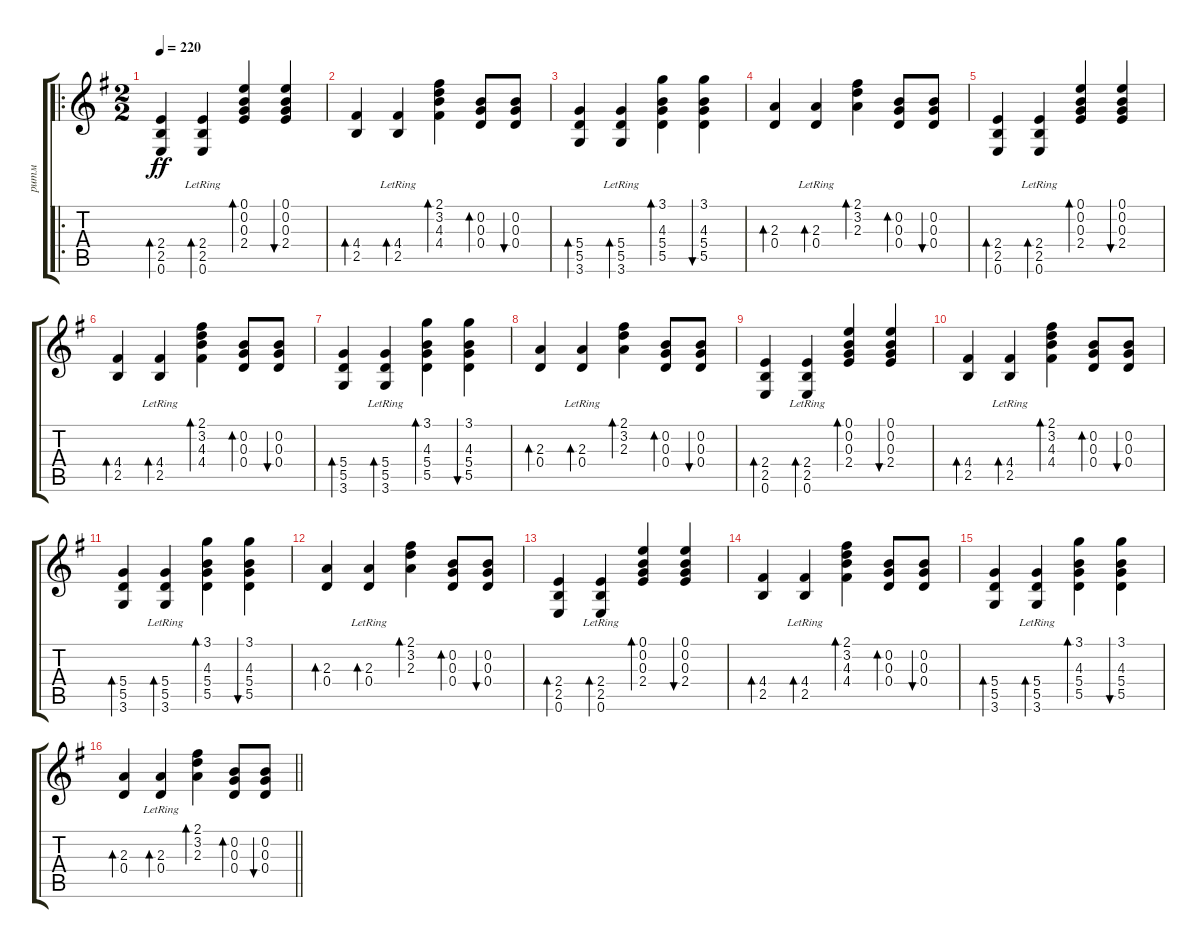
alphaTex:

\track ("ритм" "ритм") {instrument acousticguitarsteel}
\staff {score tabs}
\tuning (E4 B3 G3 D3 A2 E2) {hide}
\ro
\ts (2 2)
\section ("" "")
\tempo 220
\clef g2
\ks eminor
(2.4 2.5 0.6).4{bd 60 dy ff} (2.4{lr} 2.5{lr} 0.6{lr}).4{bd 60} (0.1 0.2 0.3 2.4).4{bd 60} (0.1 0.2 0.3 2.4).4{bu 60} |
(4.4 2.5).4{bd 60} (4.4{lr} 2.5{lr}).4{bd 30} (2.1 3.2 4.3 4.4).4{bd 60} (0.2 0.3 0.4).8{bd 30} (0.2 0.3 0.4).8{bu 30} |
(5.4 5.5 3.6).4{bd 60} (5.4{lr} 5.5{lr} 3.6{lr}).4{bd 60} (3.1 4.3 5.4 5.5).4{bd 60} (3.1 4.3 5.4 5.5).4{bu 60} |
(2.3 0.4).4{bd 60} (2.3{lr} 0.4{lr}).4{bd 30} (2.1 3.2 2.3).4{bd 60} (0.2 0.3 0.4).8{bd 30} (0.2 0.3 0.4).8{bu 30} |
(2.4 2.5 0.6).4{bd 60} (2.4{lr} 2.5{lr} 0.6{lr}).4{bd 60} (0.1 0.2 0.3 2.4).4{bd 60} (0.1 0.2 0.3 2.4).4{bu 60} |
(4.4 2.5).4{bd 60} (4.4{lr} 2.5{lr}).4{bd 30} (2.1 3.2 4.3 4.4).4{bd 60} (0.2 0.3 0.4).8{bd 30} (0.2 0.3 0.4).8{bu 30} |
(5.4 5.5 3.6).4{bd 60} (5.4{lr} 5.5{lr} 3.6{lr}).4{bd 60} (3.1 4.3 5.4 5.5).4{bd 60} (3.1 4.3 5.4 5.5).4{bu 60} |
(2.3 0.4).4{bd 60} (2.3{lr} 0.4{lr}).4{bd 30} (2.1 3.2 2.3).4{bd 60} (0.2 0.3 0.4).8{bd 30} (0.2 0.3 0.4).8{bu 30} |
(2.4 2.5 0.6).4{bd 60} (2.4{lr} 2.5{lr} 0.6{lr}).4{bd 60} (0.1 0.2 0.3 2.4).4{bd 60} (0.1 0.2 0.3 2.4).4{bu 60} |
(4.4 2.5).4{bd 60} (4.4{lr} 2.5{lr}).4{bd 30} (2.1 3.2 4.3 4.4).4{bd 60} (0.2 0.3 0.4).8{bd 30} (0.2 0.3 0.4).8{bu 30} |
(5.4 5.5 3.6).4{bd 60} (5.4{lr} 5.5{lr} 3.6{lr}).4{bd 60} (3.1 4.3 5.4 5.5).4{bd 60} (3.1 4.3 5.4 5.5).4{bu 60} |
(2.3 0.4).4{bd 60} (2.3{lr} 0.4{lr}).4{bd 30} (2.1 3.2 2.3).4{bd 60} (0.2 0.3 0.4).8{bd 30} (0.2 0.3 0.4).8{bu 30} |
(2.4 2.5 0.6).4{bd 60} (2.4{lr} 2.5{lr} 0.6{lr}).4{bd 60} (0.1 0.2 0.3 2.4).4{bd 60} (0.1 0.2 0.3 2.4).4{bu 60} |
(4.4 2.5).4{bd 60} (4.4{lr} 2.5{lr}).4{bd 30} (2.1 3.2 4.3 4.4).4{bd 60} (0.2 0.3 0.4).8{bd 30} (0.2 0.3 0.4).8{bu 30} |
(5.4 5.5 3.6).4{bd 60} (5.4{lr} 5.5{lr} 3.6{lr}).4{bd 60} (3.1 4.3 5.4 5.5).4{bd 60} (3.1 4.3 5.4 5.5).4{bu 60} |
\barLineRight lightlight
(2.3 0.4).4{bd 60} (2.3{lr} 0.4{lr}).4{bd 30} (2.1 3.2 2.3).4{bd 60} (0.2 0.3 0.4).8{bd 30} (0.2 0.3 0.4).8{bu 30}
